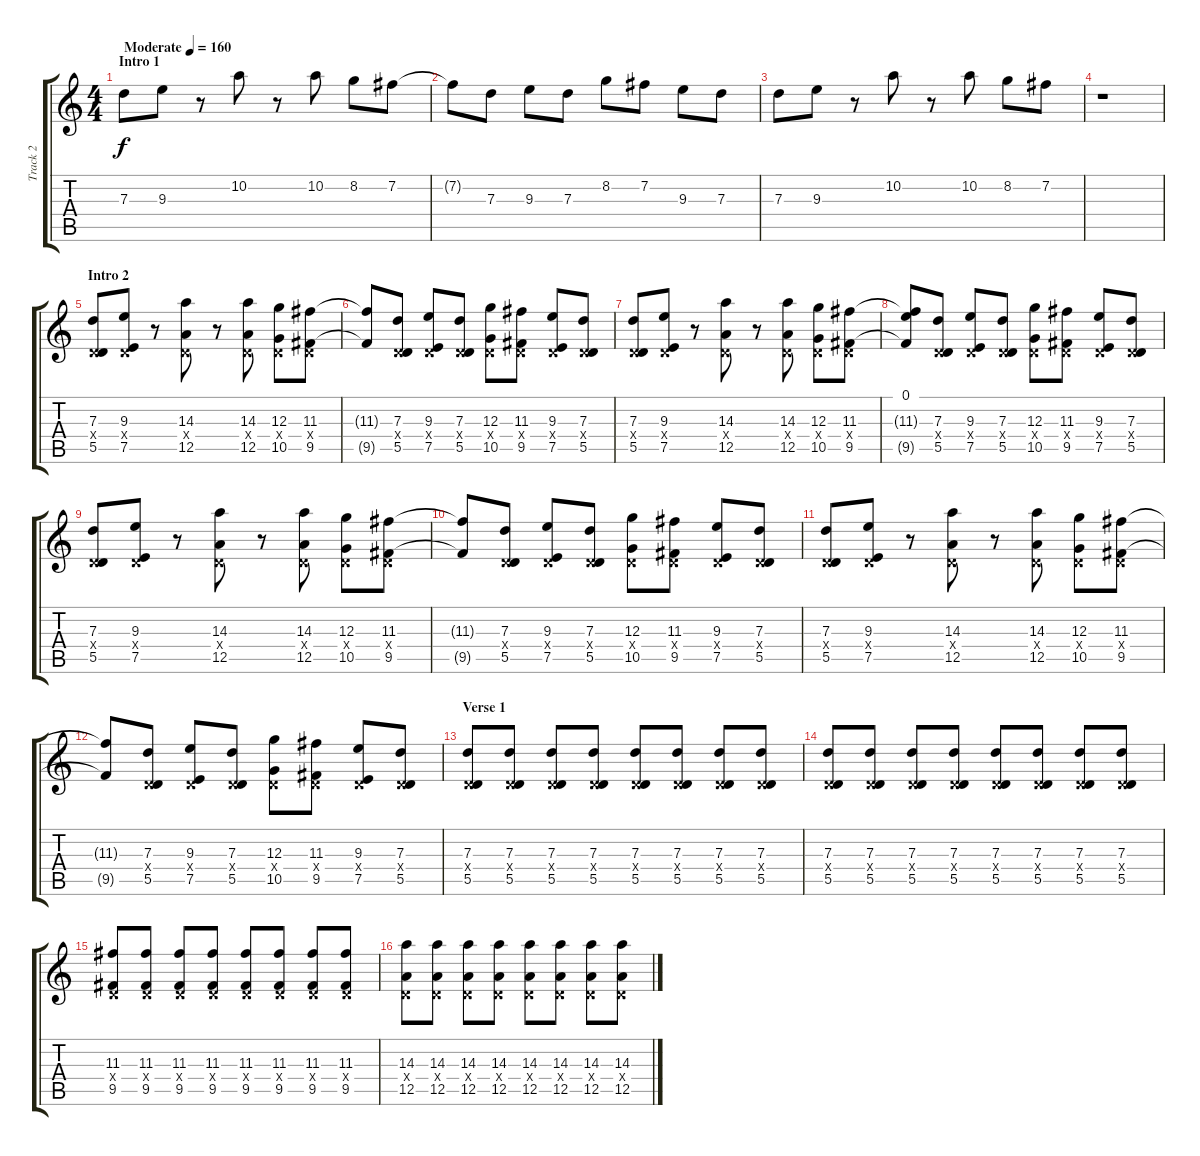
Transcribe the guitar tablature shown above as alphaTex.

\track ("Track 2" "Track 2") {instrument distortionguitar}
\staff {score tabs}
\tuning (E4 B3 G3 D3 A2 E2) {hide}
\ts (4 4)
\section ("" "Intro 1")
\tempo (160 "Moderate")
\clef g2
\ks c
7.3.8{dy f instrument distortionguitar} 9.3.8 r.8 10.2.8 r.8 10.2.8 8.2.8 7.2.8 |
7.2{t}.8 7.3.8 9.3.8 7.3.8 8.2.8 7.2.8 9.3.8 7.3.8 |
7.3.8 9.3.8 r.8 10.2.8 r.8 10.2.8 8.2.8 7.2.8 |
r.1 |
\section ("" "Intro 2")
(7.3 0.4{x} 5.5).8 (9.3 0.4{x} 7.5).8 r.8 (14.3 0.4{x} 12.5).8 r.8 (14.3 0.4{x} 12.5).8 (12.3 0.4{x} 10.5).8 (11.3 0.4{x} 9.5).8 |
(11.3{t} 9.5{t}).8 (7.3 0.4{x} 5.5).8 (9.3 0.4{x} 7.5).8 (7.3 0.4{x} 5.5).8 (12.3 0.4{x} 10.5).8 (11.3 0.4{x} 9.5).8 (9.3 0.4{x} 7.5).8 (7.3 0.4{x} 5.5).8 |
(7.3 0.4{x} 5.5).8 (9.3 0.4{x} 7.5).8 r.8 (14.3 0.4{x} 12.5).8 r.8 (14.3 0.4{x} 12.5).8 (12.3 0.4{x} 10.5).8 (11.3 0.4{x} 9.5).8 |
(0.1 11.3{t} 9.5{t}).8 (7.3 0.4{x} 5.5).8 (9.3 0.4{x} 7.5).8 (7.3 0.4{x} 5.5).8 (12.3 0.4{x} 10.5).8 (11.3 0.4{x} 9.5).8 (9.3 0.4{x} 7.5).8 (7.3 0.4{x} 5.5).8 |
(7.3 0.4{x} 5.5).8 (9.3 0.4{x} 7.5).8 r.8 (14.3 0.4{x} 12.5).8 r.8 (14.3 0.4{x} 12.5).8 (12.3 0.4{x} 10.5).8 (11.3 0.4{x} 9.5).8 |
(11.3{t} 9.5{t}).8 (7.3 0.4{x} 5.5).8 (9.3 0.4{x} 7.5).8 (7.3 0.4{x} 5.5).8 (12.3 0.4{x} 10.5).8 (11.3 0.4{x} 9.5).8 (9.3 0.4{x} 7.5).8 (7.3 0.4{x} 5.5).8 |
(7.3 0.4{x} 5.5).8 (9.3 0.4{x} 7.5).8 r.8 (14.3 0.4{x} 12.5).8 r.8 (14.3 0.4{x} 12.5).8 (12.3 0.4{x} 10.5).8 (11.3 0.4{x} 9.5).8 |
(11.3{t} 9.5{t}).8 (7.3 0.4{x} 5.5).8 (9.3 0.4{x} 7.5).8 (7.3 0.4{x} 5.5).8 (12.3 0.4{x} 10.5).8 (11.3 0.4{x} 9.5).8 (9.3 0.4{x} 7.5).8 (7.3 0.4{x} 5.5).8 |
\section ("" "Verse 1")
(7.3 0.4{x} 5.5).8 (7.3 0.4{x} 5.5).8 (7.3 0.4{x} 5.5).8 (7.3 0.4{x} 5.5).8 (7.3 0.4{x} 5.5).8 (7.3 0.4{x} 5.5).8 (7.3 0.4{x} 5.5).8 (7.3 0.4{x} 5.5).8 |
(7.3 0.4{x} 5.5).8 (7.3 0.4{x} 5.5).8 (7.3 0.4{x} 5.5).8 (7.3 0.4{x} 5.5).8 (7.3 0.4{x} 5.5).8 (7.3 0.4{x} 5.5).8 (7.3 0.4{x} 5.5).8 (7.3 0.4{x} 5.5).8 |
(11.3 0.4{x} 9.5).8 (11.3 0.4{x} 9.5).8 (11.3 0.4{x} 9.5).8 (11.3 0.4{x} 9.5).8 (11.3 0.4{x} 9.5).8 (11.3 0.4{x} 9.5).8 (11.3 0.4{x} 9.5).8 (11.3 0.4{x} 9.5).8 |
(14.3 0.4{x} 12.5).8 (14.3 0.4{x} 12.5).8 (14.3 0.4{x} 12.5).8 (14.3 0.4{x} 12.5).8 (14.3 0.4{x} 12.5).8 (14.3 0.4{x} 12.5).8 (14.3 0.4{x} 12.5).8 (14.3 0.4{x} 12.5).8
